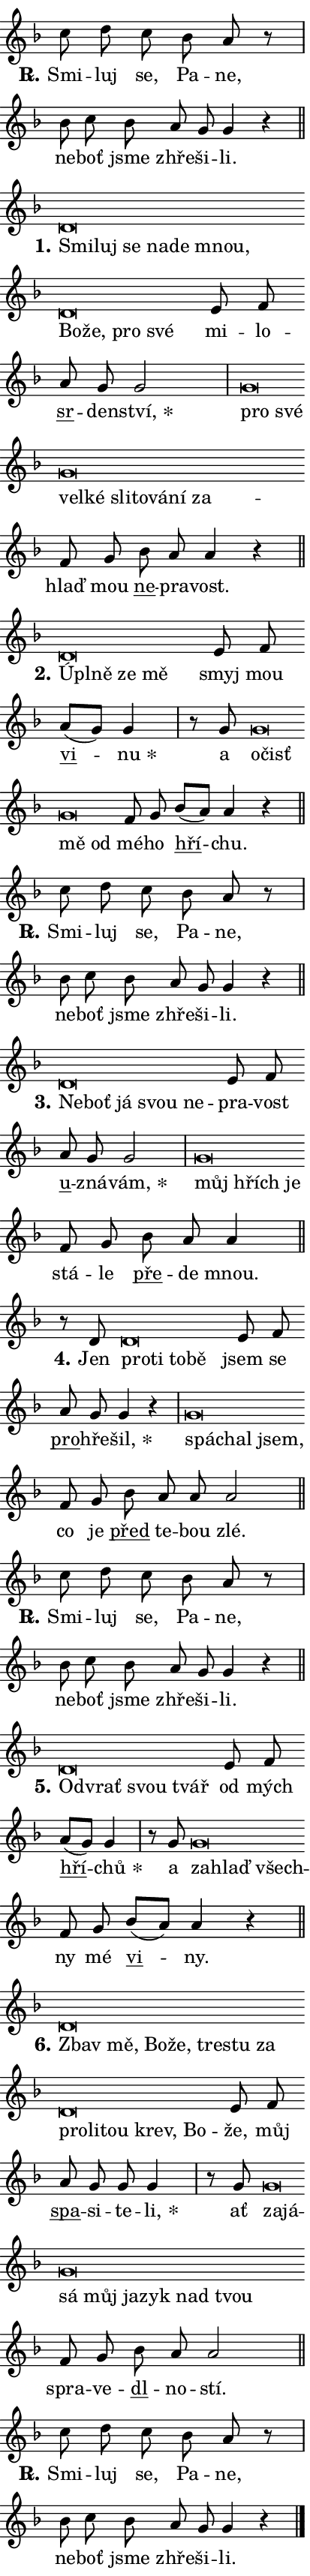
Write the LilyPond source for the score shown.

\version "2.24.0"
\header { tagline = "" }
\paper {
  indent = 0\cm
  top-margin = 0\cm
  right-margin = 0.13\cm % to fit lyric hyphens
  bottom-margin = 0\cm
  left-margin = 0\cm
  paper-width = 7\cm
  page-breaking = #ly:one-page-breaking
  system-system-spacing.basic-distance = #11
  score-system-spacing.basic-distance = #11
  ragged-last = ##f
}


%% Author: Thomas Morley
%% https://lists.gnu.org/archive/html/lilypond-user/2020-05/msg00002.html
#(define (line-position grob)
"Returns position of @var[grob} in current system:
   @code{'start}, if at first time-step
   @code{'end}, if at last time-step
   @code{'middle} otherwise
"
  (let* ((col (ly:item-get-column grob))
         (ln (ly:grob-object col 'left-neighbor))
         (rn (ly:grob-object col 'right-neighbor))
         (col-to-check-left (if (ly:grob? ln) ln col))
         (col-to-check-right (if (ly:grob? rn) rn col))
         (break-dir-left
           (and
             (ly:grob-property col-to-check-left 'non-musical #f)
             (ly:item-break-dir col-to-check-left)))
         (break-dir-right
           (and
             (ly:grob-property col-to-check-right 'non-musical #f)
             (ly:item-break-dir col-to-check-right))))
        (cond ((eqv? 1 break-dir-left) 'start)
              ((eqv? -1 break-dir-right) 'end)
              (else 'middle))))

#(define (tranparent-at-line-position vctor)
  (lambda (grob)
  "Relying on @code{line-position} select the relevant enry from @var{vctor}.
Used to determine transparency,"
    (case (line-position grob)
      ((end) (not (vector-ref vctor 0)))
      ((middle) (not (vector-ref vctor 1)))
      ((start) (not (vector-ref vctor 2))))))

noteHeadBreakVisibility =
#(define-music-function (break-visibility)(vector?)
"Makes @code{NoteHead}s transparent relying on @var{break-visibility}"
#{
  \override NoteHead.transparent =
    #(tranparent-at-line-position break-visibility)
#})

#(define delete-ledgers-for-transparent-note-heads
  (lambda (grob)
    "Reads whether a @code{NoteHead} is transparent.
If so this @code{NoteHead} is removed from @code{'note-heads} from
@var{grob}, which is supposed to be @code{LedgerLineSpanner}.
As a result ledgers are not printed for this @code{NoteHead}"
    (let* ((nhds-array (ly:grob-object grob 'note-heads))
           (nhds-list
             (if (ly:grob-array? nhds-array)
                 (ly:grob-array->list nhds-array)
                 '()))
           ;; Relies on the transparent-property being done before
           ;; Staff.LedgerLineSpanner.after-line-breaking is executed.
           ;; This is fragile ...
           (to-keep
             (remove
               (lambda (nhd)
                 (ly:grob-property nhd 'transparent #f))
               nhds-list)))
      ;; TODO find a better method to iterate over grob-arrays, similiar
      ;; to filter/remove etc for lists
      ;; For now rebuilt from scratch
      (set! (ly:grob-object grob 'note-heads)  '())
      (for-each
        (lambda (nhd)
          (ly:pointer-group-interface::add-grob grob 'note-heads nhd))
        to-keep))))

squashNotes = {
  \override NoteHead.X-extent = #'(-0.2 . 0.2)
  \override NoteHead.Y-extent = #'(-0.75 . 0)
  \override NoteHead.stencil =
    #(lambda (grob)
       (let ((pos (ly:grob-property grob 'staff-position)))
         (begin
           (if (< pos -7) (display "ERROR: Lower brevis then expected\n") (display ""))
           (if (<= pos -6) ly:text-interface::print ly:note-head::print))))
}
unSquashNotes = {
  \revert NoteHead.X-extent
  \revert NoteHead.Y-extent
  \revert NoteHead.stencil
}

hideNotes = \noteHeadBreakVisibility #begin-of-line-visible
unHideNotes = \noteHeadBreakVisibility #all-visible

% work-around for resetting accidentals
% https://lilypond.org/doc/v2.23/Documentation/notation/displaying-rhythms#unmetered-music
cadenzaMeasure = {
  \cadenzaOff
  \partial 1024 s1024
  \cadenzaOn
}

#(define-markup-command (accent layout props text) (markup?)
  "Underline accented syllable"
  (interpret-markup layout props
    #{\markup \override #'(offset . 4.3) \underline { #text }#}))

responsum = \markup \concat {
  "R" \hspace #-1.05 \path #0.1 #'((moveto 0 0.07) (lineto 0.9 0.8)) \hspace #0.05 "."
}

spaceSize = #0.6828661417322834 % exact space size for TeX Gyre Schola

\layout {
  \context {
    \Staff
    \remove "Time_signature_engraver"
    \override LedgerLineSpanner.after-line-breaking = #delete-ledgers-for-transparent-note-heads
  }
  \context {
    \Lyrics {
      \override LyricSpace.minimum-distance = \spaceSize
      \override LyricText.font-name = #"TeX Gyre Schola"
      \override LyricText.font-size = 1
      \override StanzaNumber.font-name = #"TeX Gyre Schola Bold"
      \override StanzaNumber.font-size = 1
    }
  }
  \context {
    \Score 
    \override NoteHead.text =
      #(lambda (grob) 
        (let ((pos (ly:grob-property grob 'staff-position)))
          #{\markup {
            \combine
              \halign #-0.55 \raise #(if (= pos -6) 0 0.5) \override #'(thickness . 2) \draw-line #'(3.2 . 0)
              \musicglyph "noteheads.sM1"
          }#}))
  }
}

% magnetic-lyrics.ily
%
%   written by
%     Jean Abou Samra <jean@abou-samra.fr>
%     Werner Lemberg <wl@gnu.org>
%
%   adapted by
%     Jiri Hon <jiri.hon@gmail.com>
%
% Version 2022-Apr-15

% https://www.mail-archive.com/lilypond-user@gnu.org/msg149350.html

#(define (Left_hyphen_pointer_engraver context)
   "Collect syllable-hyphen-syllable occurrences in lyrics and store
them in properties.  This engraver only looks to the left.  For
example, if the lyrics input is @code{foo -- bar}, it does the
following.

@itemize @bullet
@item
Set the @code{text} property of the @code{LyricHyphen} grob between
@q{foo} and @q{bar} to @code{foo}.

@item
Set the @code{left-hyphen} property of the @code{LyricText} grob with
text @q{foo} to the @code{LyricHyphen} grob between @q{foo} and
@q{bar}.
@end itemize

Use this auxiliary engraver in combination with the
@code{lyric-@/text::@/apply-@/magnetic-@/offset!} hook."
   (let ((hyphen #f)
         (text #f))
     (make-engraver
      (acknowledgers
       ((lyric-syllable-interface engraver grob source-engraver)
        (set! text grob)))
      (end-acknowledgers
       ((lyric-hyphen-interface engraver grob source-engraver)
        ;(when (not (grob::has-interface grob 'lyric-space-interface))
          (set! hyphen grob)));)
      ((stop-translation-timestep engraver)
       (when (and text hyphen)
         (ly:grob-set-object! text 'left-hyphen hyphen))
       (set! text #f)
       (set! hyphen #f)))))

#(define (lyric-text::apply-magnetic-offset! grob)
   "If the space between two syllables is less than the value in
property @code{LyricText@/.details@/.squash-threshold}, move the right
syllable to the left so that it gets concatenated with the left
syllable.

Use this function as a hook for
@code{LyricText@/.after-@/line-@/breaking} if the
@code{Left_@/hyphen_@/pointer_@/engraver} is active."
   (let ((hyphen (ly:grob-object grob 'left-hyphen #f)))
     (when hyphen
       (let ((left-text (ly:spanner-bound hyphen LEFT)))
         (when (grob::has-interface left-text 'lyric-syllable-interface)
           (let* ((common (ly:grob-common-refpoint grob left-text X))
                  (this-x-ext (ly:grob-extent grob common X))
                  (left-x-ext
                   (begin
                     ;; Trigger magnetism for left-text.
                     (ly:grob-property left-text 'after-line-breaking)
                     (ly:grob-extent left-text common X)))
                  ;; `delta` is the gap width between two syllables.
                  (delta (- (interval-start this-x-ext)
                            (interval-end left-x-ext)))
                  (details (ly:grob-property grob 'details))
                  (threshold (assoc-get 'squash-threshold details 0.2)))
             (when (< delta threshold)
               (let* (;; We have to manipulate the input text so that
                      ;; ligatures crossing syllable boundaries are not
                      ;; disabled.  For languages based on the Latin
                      ;; script this is essentially a beautification.
                      ;; However, for non-Western scripts it can be a
                      ;; necessity.
                      (lt (ly:grob-property left-text 'text))
                      (rt (ly:grob-property grob 'text))
                      (is-space (grob::has-interface hyphen 'lyric-space-interface))
                      (space (if is-space " " ""))
                      (extra-delta (if is-space spaceSize 0))
                      ;; Append new syllable.
                      (ltrt-space (if (and (string? lt) (string? rt))
                                (string-append lt space rt)
                                (make-concat-markup (list lt space rt))))
                      ;; Right-align `ltrt` to the right side.
                      (ltrt-space-markup (grob-interpret-markup
                               grob
                               (make-translate-markup
                                (cons (interval-length this-x-ext) 0)
                                (make-right-align-markup ltrt-space)))))
                 (begin
                   ;; Don't print `left-text`.
                   (ly:grob-set-property! left-text 'stencil #f)
                   ;; Set text and stencil (which holds all collected
                   ;; syllables so far) and shift it to the left.
                   (ly:grob-set-property! grob 'text ltrt-space)
                   (ly:grob-set-property! grob 'stencil ltrt-space-markup)
                   (ly:grob-translate-axis! grob (- (- delta extra-delta)) X))))))))))


#(define (lyric-hyphen::displace-bounds-first grob)
   ;; Make very sure this callback isn't triggered too early.
   (let ((left (ly:spanner-bound grob LEFT))
         (right (ly:spanner-bound grob RIGHT)))
     (ly:grob-property left 'after-line-breaking)
     (ly:grob-property right 'after-line-breaking)
     (ly:lyric-hyphen::print grob)))

squashThreshold = #0.4

\layout {
  \context {
    \Lyrics
    \consists #Left_hyphen_pointer_engraver
    \override LyricText.after-line-breaking =
      #lyric-text::apply-magnetic-offset!
    \override LyricHyphen.stencil = #lyric-hyphen::displace-bounds-first
    \override LyricText.details.squash-threshold = \squashThreshold
    \override LyricHyphen.minimum-distance = 0
    \override LyricHyphen.minimum-length = \squashThreshold
  }
}

squashText = \override LyricText.details.squash-threshold = 9999
unSquashText = \override LyricText.details.squash-threshold = \squashThreshold

leftText = \override LyricText.self-alignment-X = #LEFT
unLeftText = \revert LyricText.self-alignment-X

starOffset = #(lambda (grob) 
                (let ((x_offset (ly:self-alignment-interface::aligned-on-x-parent grob)))
                  (if (= x_offset 0) 0 (+ x_offset 1.2))))

star = #(define-music-function (syllable)(string?)
"Append star separator at the end of a syllable"
#{
  \once \override LyricText.X-offset = #starOffset
  \lyricmode { \markup {
    #syllable
    \override #'((font-name . "TeX Gyre Schola Bold")) \hspace #0.2 \lower #0.65 \larger "*"
  } }
#})

starAccent = #(define-music-function (syllable)(string?)
"Append star separator at the end of a syllable and make accent"
#{
  \once \override LyricText.X-offset = #starOffset
  \lyricmode { \markup {
    \accent #syllable
    \override #'((font-name . "TeX Gyre Schola Bold")) \hspace #0.2 \lower #0.65 \larger "*"
  } }
#})

breath = #(define-music-function (syllable)(string?)
"Append breathing indicator at the end of a syllable"
#{
  \lyricmode { \markup { #syllable "+" } }
#})

optionalBreath = #(define-music-function (syllable)(string?)
"Append optional breathing indicator at the end of a syllable"
#{
  \lyricmode { \markup { #syllable "(+)" } }
#})


\score {
    <<
        \new Voice = "melody" { \cadenzaOn \key f \major \relative { c''8 d c bes a r \cadenzaMeasure \bar "|" bes c bes \bar "" a g g4 r \cadenzaMeasure \bar "||" \break } }
        \new Lyrics \lyricsto "melody" { \lyricmode { \set stanza = \responsum
Smi -- luj se, Pa -- ne, ne -- boť jsme zhře -- ši -- li. } }
    >>
    \layout {}
}

\score {
    <<
        \new Voice = "melody" { \cadenzaOn \key f \major \relative { \squashNotes d'\breve*1/16 \hideNotes \breve*1/16 \bar "" \breve*1/16 \bar "" \breve*1/16 \bar "" \breve*1/16 \bar "" \breve*1/16 \bar "" \breve*1/16 \bar "" \breve*1/16 \bar "" \breve*1/16 \breve*1/16 \bar "" \unHideNotes \unSquashNotes e8 f \bar "" a g g2 \cadenzaMeasure \bar "|" \squashNotes g\breve*1/16 \hideNotes \breve*1/16 \bar "" \breve*1/16 \bar "" \breve*1/16 \bar "" \breve*1/16 \bar "" \breve*1/16 \bar "" \breve*1/16 \bar "" \breve*1/16 \breve*1/16 \bar "" \unHideNotes \unSquashNotes f8 g \bar "" bes a a4 r \cadenzaMeasure \bar "||" \break } }
        \new Lyrics \lyricsto "melody" { \lyricmode { \set stanza = "1."
\leftText Smi -- \squashText luj se na -- de mnou, Bo -- že, pro své \unLeftText \unSquashText mi -- lo -- \markup \accent sr -- den -- \star ství, \leftText pro \squashText své vel -- ké sli -- to -- vá -- ní za -- \unLeftText \unSquashText hlaď mou \markup \accent ne -- pra -- vost. } }
    >>
    \layout {}
}

\score {
    <<
        \new Voice = "melody" { \cadenzaOn \key f \major \relative { \squashNotes d'\breve*1/16 \hideNotes \breve*1/16 \bar "" \breve*1/16 \breve*1/16 \bar "" \unHideNotes \unSquashNotes e8 f \bar "" a[( g)] g4 \cadenzaMeasure \bar "|" r8 g8 \squashNotes g\breve*1/16 \hideNotes \breve*1/16 \bar "" \breve*1/16 \breve*1/16 \bar "" \unHideNotes \unSquashNotes f8 g \bar "" bes[( a)] a4 r \cadenzaMeasure \bar "||" \break } }
        \new Lyrics \lyricsto "melody" { \lyricmode { \set stanza = "2."
\leftText Úpl -- \squashText ně ze mě \unLeftText \unSquashText smyj mou \markup \accent vi -- \star nu a \leftText o -- \squashText čisť mě od \unLeftText \unSquashText mé -- ho \markup \accent hří -- chu. } }
    >>
    \layout {}
}

\score {
    <<
        \new Voice = "melody" { \cadenzaOn \key f \major \relative { c''8 d c bes a r \cadenzaMeasure \bar "|" bes c bes \bar "" a g g4 r \cadenzaMeasure \bar "||" \break } }
        \new Lyrics \lyricsto "melody" { \lyricmode { \set stanza = \responsum
Smi -- luj se, Pa -- ne, ne -- boť jsme zhře -- ši -- li. } }
    >>
    \layout {}
}

\score {
    <<
        \new Voice = "melody" { \cadenzaOn \key f \major \relative { \squashNotes d'\breve*1/16 \hideNotes \breve*1/16 \bar "" \breve*1/16 \bar "" \breve*1/16 \breve*1/16 \bar "" \unHideNotes \unSquashNotes e8 f \bar "" a g g2 \cadenzaMeasure \bar "|" \squashNotes g\breve*1/16 \hideNotes \breve*1/16 \breve*1/16 \bar "" \unHideNotes \unSquashNotes f8 g \bar "" bes a a4 \cadenzaMeasure \bar "||" \break } }
        \new Lyrics \lyricsto "melody" { \lyricmode { \set stanza = "3."
\leftText Ne -- \squashText boť já svou ne -- \unLeftText \unSquashText pra -- vost \markup \accent u -- zná -- \star vám, \leftText můj \squashText hřích je \unLeftText \unSquashText stá -- le \markup \accent pře -- de mnou. } }
    >>
    \layout {}
}

\score {
    <<
        \new Voice = "melody" { \cadenzaOn \key f \major \relative { r8 d'8 \squashNotes d\breve*1/16 \hideNotes \breve*1/16 \bar "" \breve*1/16 \breve*1/16 \bar "" \unHideNotes \unSquashNotes e8 f \bar "" a g g4 r \cadenzaMeasure \bar "|" \squashNotes g\breve*1/16 \hideNotes \breve*1/16 \breve*1/16 \bar "" \unHideNotes \unSquashNotes f8 g \bar "" bes a a a2 \cadenzaMeasure \bar "||" \break } }
        \new Lyrics \lyricsto "melody" { \lyricmode { \set stanza = "4."
Jen \leftText pro -- \squashText ti to -- bě \unLeftText \unSquashText jsem se \markup \accent pro -- hře -- \star šil, \leftText spá -- \squashText chal jsem, \unLeftText \unSquashText co je \markup \accent před te -- bou zlé. } }
    >>
    \layout {}
}

\score {
    <<
        \new Voice = "melody" { \cadenzaOn \key f \major \relative { c''8 d c bes a r \cadenzaMeasure \bar "|" bes c bes \bar "" a g g4 r \cadenzaMeasure \bar "||" \break } }
        \new Lyrics \lyricsto "melody" { \lyricmode { \set stanza = \responsum
Smi -- luj se, Pa -- ne, ne -- boť jsme zhře -- ši -- li. } }
    >>
    \layout {}
}

\score {
    <<
        \new Voice = "melody" { \cadenzaOn \key f \major \relative { \squashNotes d'\breve*1/16 \hideNotes \breve*1/16 \bar "" \breve*1/16 \breve*1/16 \bar "" \unHideNotes \unSquashNotes e8 f \bar "" a[( g)] g4 \cadenzaMeasure \bar "|" r8 g8 \squashNotes g\breve*1/16 \hideNotes \breve*1/16 \breve*1/16 \bar "" \unHideNotes \unSquashNotes f8 g \bar "" bes[( a)] a4 r \cadenzaMeasure \bar "||" \break } }
        \new Lyrics \lyricsto "melody" { \lyricmode { \set stanza = "5."
\leftText Od -- \squashText vrať svou tvář \unLeftText \unSquashText od mých \markup \accent hří -- \star chů a \leftText za -- \squashText hlaď všech -- \unLeftText \unSquashText ny mé \markup \accent vi -- ny. } }
    >>
    \layout {}
}

\score {
    <<
        \new Voice = "melody" { \cadenzaOn \key f \major \relative { \squashNotes d'\breve*1/16 \hideNotes \breve*1/16 \bar "" \breve*1/16 \bar "" \breve*1/16 \bar "" \breve*1/16 \bar "" \breve*1/16 \bar "" \breve*1/16 \bar "" \breve*1/16 \bar "" \breve*1/16 \bar "" \breve*1/16 \bar "" \breve*1/16 \breve*1/16 \bar "" \unHideNotes \unSquashNotes e8 f \bar "" a g g g4 \cadenzaMeasure \bar "|" r8 g8 \squashNotes g\breve*1/16 \hideNotes \breve*1/16 \bar "" \breve*1/16 \bar "" \breve*1/16 \bar "" \breve*1/16 \bar "" \breve*1/16 \bar "" \breve*1/16 \breve*1/16 \bar "" \unHideNotes \unSquashNotes f8 g \bar "" bes a a2 \cadenzaMeasure \bar "||" \break } }
        \new Lyrics \lyricsto "melody" { \lyricmode { \set stanza = "6."
\leftText Zbav \squashText mě, Bo -- že, tre -- stu za pro -- li -- tou krev, Bo -- \unLeftText \unSquashText že, můj \markup \accent spa -- si -- te -- \star li, ať \leftText za -- \squashText já -- sá můj ja -- zyk nad tvou \unLeftText \unSquashText spra -- ve -- \markup \accent dl -- no -- stí. } }
    >>
    \layout {}
}

\score {
    <<
        \new Voice = "melody" { \cadenzaOn \key f \major \relative { c''8 d c bes a r \cadenzaMeasure \bar "|" bes c bes \bar "" a g g4 r \cadenzaMeasure \bar "||" \break } \bar "|." }
        \new Lyrics \lyricsto "melody" { \lyricmode { \set stanza = \responsum
Smi -- luj se, Pa -- ne, ne -- boť jsme zhře -- ši -- li. } }
    >>
    \layout {}
}
